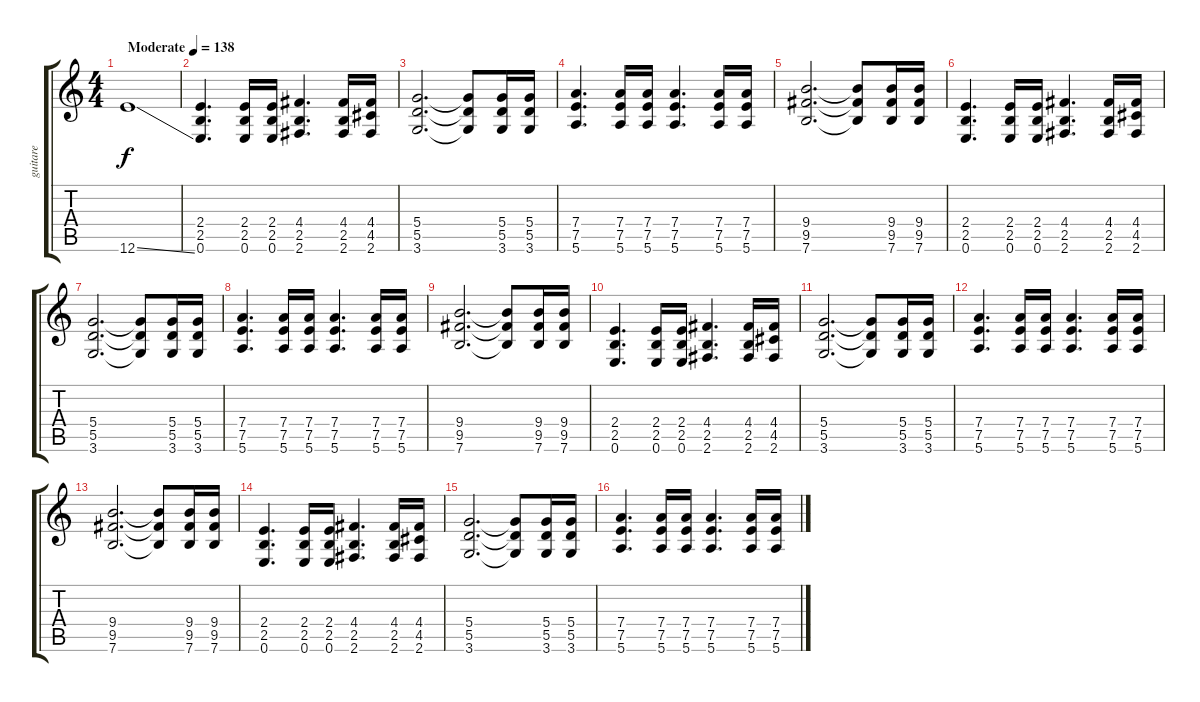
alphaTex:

\track ("guitare" "guitare") {instrument distortionguitar}
\staff {score tabs}
\tuning (E4 B3 G3 D3 A2 E2) {hide}
\ts (4 4)
\tempo (138 "Moderate")
\clef g2
\ks c
12.6{ss}.1{dy f instrument distortionguitar} |
(2.4 2.5 0.6).4{d} (2.4 2.5 0.6).16 (2.4 2.5 0.6).16 (4.4 2.5 2.6).4{d} (4.4 2.5 2.6).16 (4.4 4.5 2.6).16 |
(5.4 5.5 3.6).2{d} (5.4{t} 5.5{t} 3.6{t}).8 (5.4 5.5 3.6).16 (5.4 5.5 3.6).16 |
(7.4 7.5 5.6).4{d} (7.4 7.5 5.6).16 (7.4 7.5 5.6).16 (7.4 7.5 5.6).4{d} (7.4 7.5 5.6).16 (7.4 7.5 5.6).16 |
(9.4 9.5 7.6).2{d} (9.4{t} 9.5{t} 7.6{t}).8 (9.4 9.5 7.6).16 (9.4 9.5 7.6).16 |
(2.4 2.5 0.6).4{d} (2.4 2.5 0.6).16 (2.4 2.5 0.6).16 (4.4 2.5 2.6).4{d} (4.4 2.5 2.6).16 (4.4 4.5 2.6).16 |
(5.4 5.5 3.6).2{d} (5.4{t} 5.5{t} 3.6{t}).8 (5.4 5.5 3.6).16 (5.4 5.5 3.6).16 |
(7.4 7.5 5.6).4{d} (7.4 7.5 5.6).16 (7.4 7.5 5.6).16 (7.4 7.5 5.6).4{d} (7.4 7.5 5.6).16 (7.4 7.5 5.6).16 |
(9.4 9.5 7.6).2{d} (9.4{t} 9.5{t} 7.6{t}).8 (9.4 9.5 7.6).16 (9.4 9.5 7.6).16 |
(2.4 2.5 0.6).4{d} (2.4 2.5 0.6).16 (2.4 2.5 0.6).16 (4.4 2.5 2.6).4{d} (4.4 2.5 2.6).16 (4.4 4.5 2.6).16 |
(5.4 5.5 3.6).2{d} (5.4{t} 5.5{t} 3.6{t}).8 (5.4 5.5 3.6).16 (5.4 5.5 3.6).16 |
(7.4 7.5 5.6).4{d} (7.4 7.5 5.6).16 (7.4 7.5 5.6).16 (7.4 7.5 5.6).4{d} (7.4 7.5 5.6).16 (7.4 7.5 5.6).16 |
(9.4 9.5 7.6).2{d} (9.4{t} 9.5{t} 7.6{t}).8 (9.4 9.5 7.6).16 (9.4 9.5 7.6).16 |
(2.4 2.5 0.6).4{d} (2.4 2.5 0.6).16 (2.4 2.5 0.6).16 (4.4 2.5 2.6).4{d} (4.4 2.5 2.6).16 (4.4 4.5 2.6).16 |
(5.4 5.5 3.6).2{d} (5.4{t} 5.5{t} 3.6{t}).8 (5.4 5.5 3.6).16 (5.4 5.5 3.6).16 |
(7.4 7.5 5.6).4{d} (7.4 7.5 5.6).16 (7.4 7.5 5.6).16 (7.4 7.5 5.6).4{d} (7.4 7.5 5.6).16 (7.4 7.5 5.6).16
